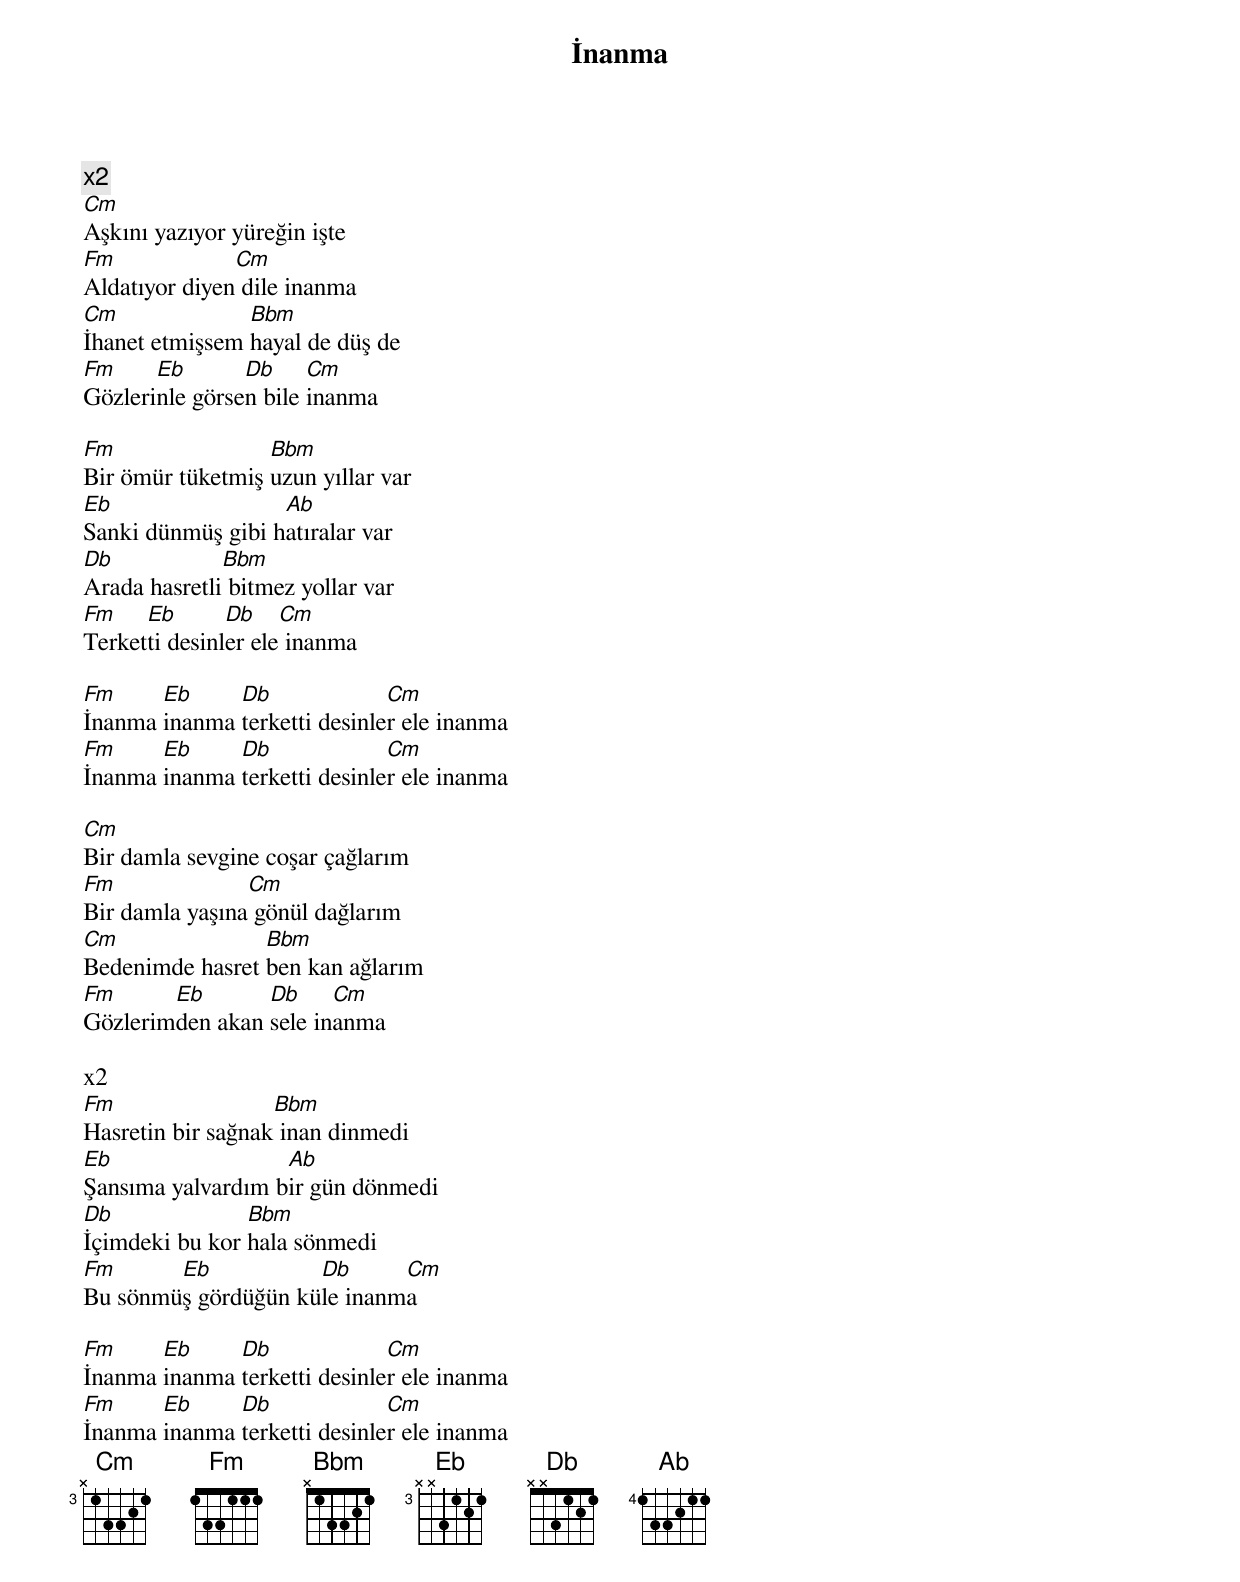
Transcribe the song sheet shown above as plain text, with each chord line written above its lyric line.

{title: İnanma}
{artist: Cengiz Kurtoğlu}

x2
Cm
Aşkını yazıyor yüreğin işte
Fm             Cm
Aldatıyor diyen dile inanma
Cm              Bbm
İhanet etmişsem hayal de düş de
Fm     Eb       Db     Cm
Gözlerinle görsen bile inanma

Fm                Bbm
Bir ömür tüketmiş uzun yıllar var
Eb                 Ab
Sanki dünmüş gibi hatıralar var
Db            Bbm
Arada hasretli bitmez yollar var
Fm    Eb       Db    Cm
Terketti desinler ele inanma

Fm     Eb     Db              Cm
İnanma inanma terketti desinler ele inanma
Fm     Eb     Db              Cm
İnanma inanma terketti desinler ele inanma

Cm
Bir damla sevgine coşar çağlarım
Fm              Cm
Bir damla yaşına gönül dağlarım
Cm               Bbm
Bedenimde hasret ben kan ağlarım
Fm      Eb       Db     Cm
Gözlerimden akan sele inanma

x2
Fm                 Bbm
Hasretin bir sağnak inan dinmedi
Eb                 Ab
Şansıma yalvardım bir gün dönmedi
Db              Bbm
İçimdeki bu kor hala sönmedi
Fm      Eb           Db      Cm
Bu sönmüş gördüğün küle inanma

Fm     Eb     Db              Cm
İnanma inanma terketti desinler ele inanma
Fm     Eb     Db              Cm
İnanma inanma terketti desinler ele inanma
